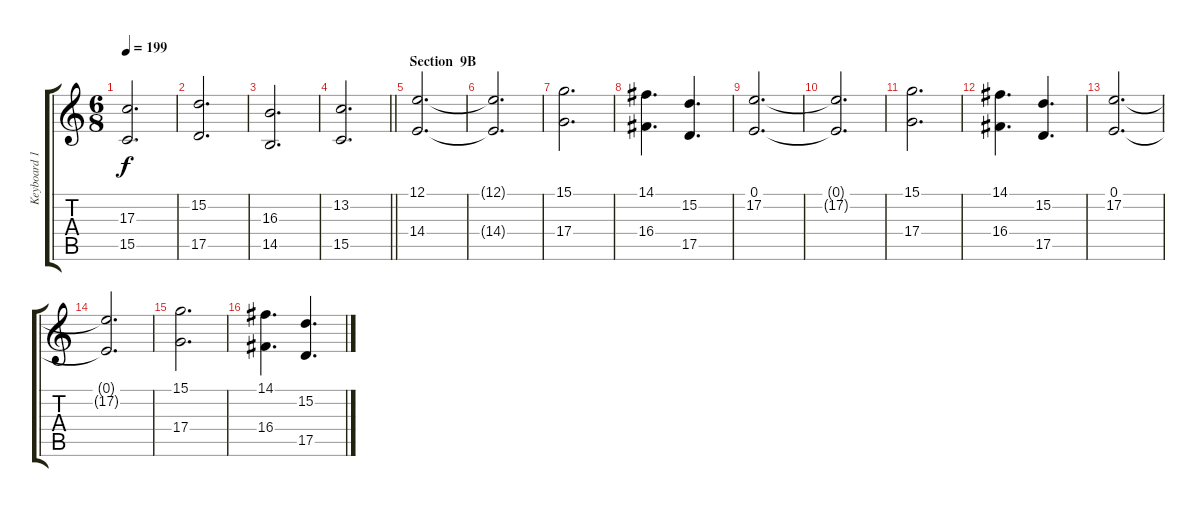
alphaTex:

\track ("Keyboard 1" "Keyboard 1") {instrument stringensemble1}
\staff {score tabs}
\tuning (E4 B3 G3 D3 A2 E2) {hide}
\ts (6 8)
\tempo 199
\clef g2
\ks c
(17.3 15.5).2{d dy f} |
(15.2 17.5).2{d} |
(16.3 14.5).2{d} |
\barLineRight lightlight
(13.2 15.5).2{d} |
\section ("" "Section  9B")
(12.1 14.4).2{d} |
(12.1{t} 14.4{t}).2{d} |
(15.1 17.4).2{d} |
(14.1 16.4).4{d} (15.2 17.5).4{d} |
(0.1 17.2).2{d} |
(0.1{t} 17.2{t}).2{d} |
(15.1 17.4).2{d} |
(14.1 16.4).4{d} (15.2 17.5).4{d} |
(0.1 17.2).2{d} |
(0.1{t} 17.2{t}).2{d} |
(15.1 17.4).2{d} |
(14.1 16.4).4{d} (15.2 17.5).4{d}
